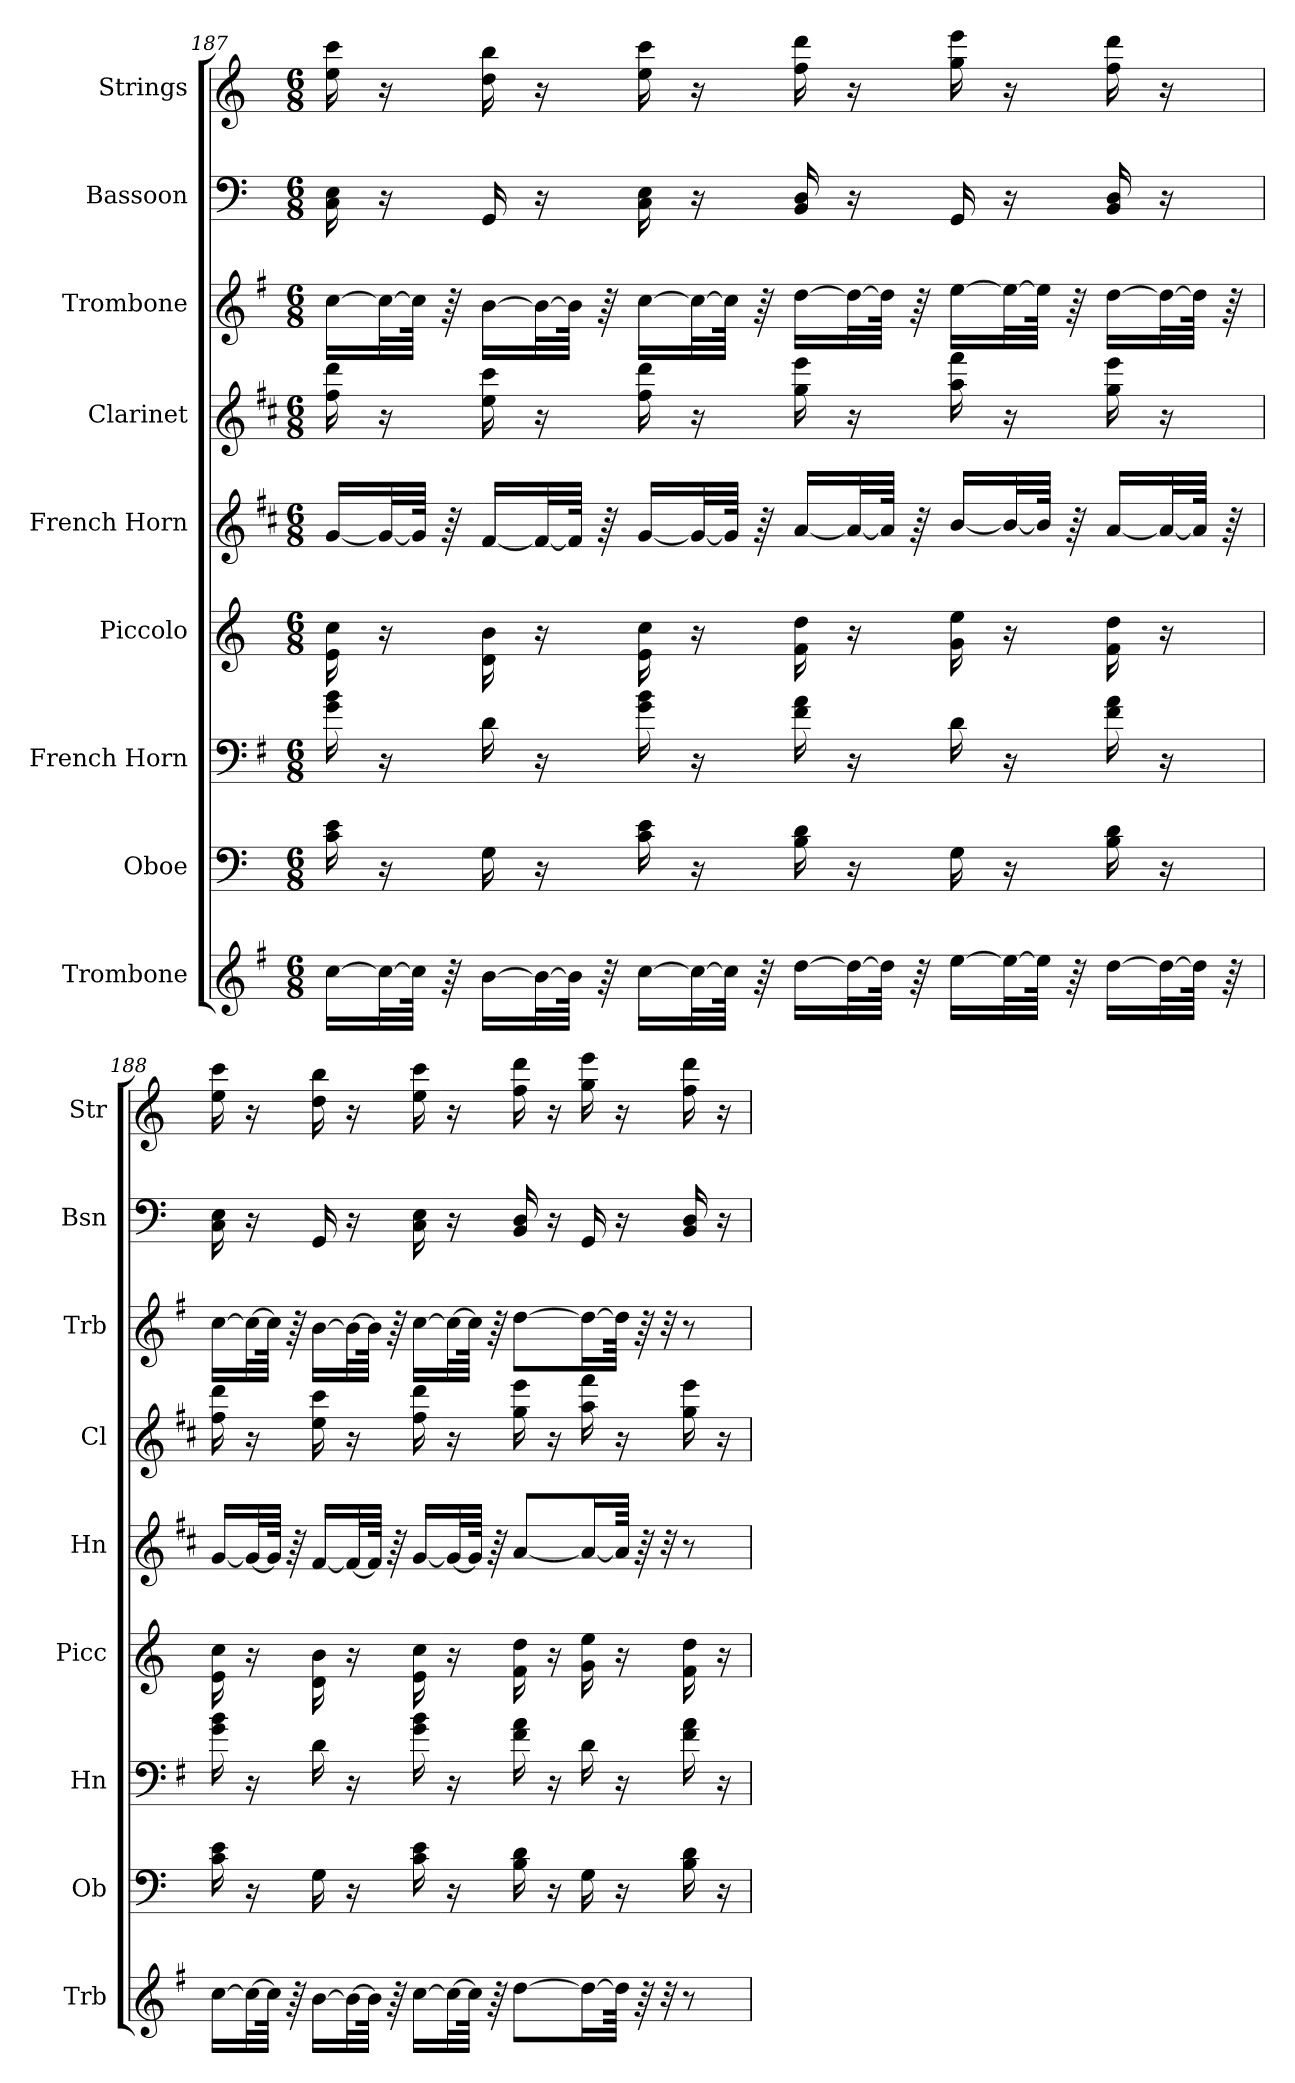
**kern	**kern	**kern	**kern	**kern	**kern	**kern	**kern	**kern
*part9	*part8	*part7	*part6	*part5	*part4	*part3	*part2	*part1
*staff9	*staff8	*staff7	*staff6	*staff5	*staff4	*staff3	*staff2	*staff1
*I"Trombone	*I"Oboe	*I"French Horn	*I"Piccolo	*I"French Horn	*I"Clarinet	*I"Trombone	*I"Bassoon	*I"Strings
*I'Trb	*I'Ob	*I'Hn	*I'Picc	*I'Hn	*I'Cl	*I'Trb	*I'Bsn	*I'Str
!!LO:PB:g=z
*clefG2	*clefF4	*clefF4	*clefG2	*clefG2	*clefG2	*clefG2	*clefF4	*clefG2
*	*	*ITrd4c7	*ITrd-7c-12	*ITrd4c7	*ITrd1c2	*	*	*
*k[f#]	*k[]	*k[]	*k[]	*k[f#]	*k[]	*k[f#]	*k[]	*k[]
*M6/8	*M6/8	*M6/8	*M6/8	*M6/8	*M6/8	*M6/8	*M6/8	*M6/8
=187	=187	=187	=187	=187	=187	=187	=187	=187
[16cc\LL	16c\ 16e\	16c\ 16e\	16ee\ 16ccc\	[16c/LL	16ee\ 16ccc\	[16cc\LL	16C\ 16E\	16ee\ 16ccc\
32cc\L_	16r	16r	16r	32c/L_	16r	32cc\L_	16r	16r
64cc\JJJk]	.	.	.	64c/JJJk]	.	64cc\JJJk]	.	.
64r	.	.	.	64r	.	64r	.	.
[16b\LL	16G\	16G\	16dd\ 16bb\	[16B/LL	16dd\ 16bb\	[16b\LL	16GG/	16dd\ 16bb\
32b\L_	16r	16r	16r	32B/L_	16r	32b\L_	16r	16r
64b\JJJk]	.	.	.	64B/JJJk]	.	64b\JJJk]	.	.
64r	.	.	.	64r	.	64r	.	.
[16cc\LL	16c\ 16e\	16c\ 16e\	16ee\ 16ccc\	[16c/LL	16ee\ 16ccc\	[16cc\LL	16C\ 16E\	16ee\ 16ccc\
32cc\L_	16r	16r	16r	32c/L_	16r	32cc\L_	16r	16r
64cc\JJJk]	.	.	.	64c/JJJk]	.	64cc\JJJk]	.	.
64r	.	.	.	64r	.	64r	.	.
[16dd\LL	16B\ 16d\	16B\ 16d\	16ff\ 16ddd\	[16d/LL	16ff\ 16ddd\	[16dd\LL	16BB/ 16D/	16ff\ 16ddd\
32dd\L_	16r	16r	16r	32d/L_	16r	32dd\L_	16r	16r
64dd\JJJk]	.	.	.	64d/JJJk]	.	64dd\JJJk]	.	.
64r	.	.	.	64r	.	64r	.	.
[16ee\LL	16G\	16G\	16gg\ 16eee\	[16e/LL	16gg\ 16eee\	[16ee\LL	16GG/	16gg\ 16eee\
32ee\L_	16r	16r	16r	32e/L_	16r	32ee\L_	16r	16r
64ee\JJJk]	.	.	.	64e/JJJk]	.	64ee\JJJk]	.	.
64r	.	.	.	64r	.	64r	.	.
[16dd\LL	16B\ 16d\	16B\ 16d\	16ff\ 16ddd\	[16d/LL	16ff\ 16ddd\	[16dd\LL	16BB/ 16D/	16ff\ 16ddd\
32dd\L_	16r	16r	16r	32d/L_	16r	32dd\L_	16r	16r
64dd\JJJk]	.	.	.	64d/JJJk]	.	64dd\JJJk]	.	.
64r	.	.	.	64r	.	64r	.	.
!!LO:PB:g=z
=188	=188	=188	=188	=188	=188	=188	=188	=188
[16cc\LL	16c\ 16e\	16c\ 16e\	16ee\ 16ccc\	[16c/LL	16ee\ 16ccc\	[16cc\LL	16C\ 16E\	16ee\ 16ccc\
32cc\L_	16r	16r	16r	32c/L_	16r	32cc\L_	16r	16r
64cc\JJJk]	.	.	.	64c/JJJk]	.	64cc\JJJk]	.	.
64r	.	.	.	64r	.	64r	.	.
[16b\LL	16G\	16G\	16dd\ 16bb\	[16B/LL	16dd\ 16bb\	[16b\LL	16GG/	16dd\ 16bb\
32b\L_	16r	16r	16r	32B/L_	16r	32b\L_	16r	16r
64b\JJJk]	.	.	.	64B/JJJk]	.	64b\JJJk]	.	.
64r	.	.	.	64r	.	64r	.	.
[16cc\LL	16c\ 16e\	16c\ 16e\	16ee\ 16ccc\	[16c/LL	16ee\ 16ccc\	[16cc\LL	16C\ 16E\	16ee\ 16ccc\
32cc\L_	16r	16r	16r	32c/L_	16r	32cc\L_	16r	16r
64cc\JJJk]	.	.	.	64c/JJJk]	.	64cc\JJJk]	.	.
64r	.	.	.	64r	.	64r	.	.
[8dd\L	16B\ 16d\	16B\ 16d\	16ff\ 16ddd\	[8d/L	16ff\ 16ddd\	[8dd\L	16BB/ 16D/	16ff\ 16ddd\
.	16r	16r	16r	.	16r	.	16r	16r
16dd\L_	16G\	16G\	16gg\ 16eee\	16d/L_	16gg\ 16eee\	16dd\L_	16GG/	16gg\ 16eee\
64dd\JJkk]	16r	16r	16r	64d/JJkk]	16r	64dd\JJkk]	16r	16r
64r	.	.	.	64r	.	64r	.	.
32r	.	.	.	32r	.	32r	.	.
8r	16B\ 16d\	16B\ 16d\	16ff\ 16ddd\	8r	16ff\ 16ddd\	8r	16BB/ 16D/	16ff\ 16ddd\
.	16r	16r	16r	.	16r	.	16r	16r
=	=	=	=	=	=	=	=	=
*-	*-	*-	*-	*-	*-	*-	*-	*-
